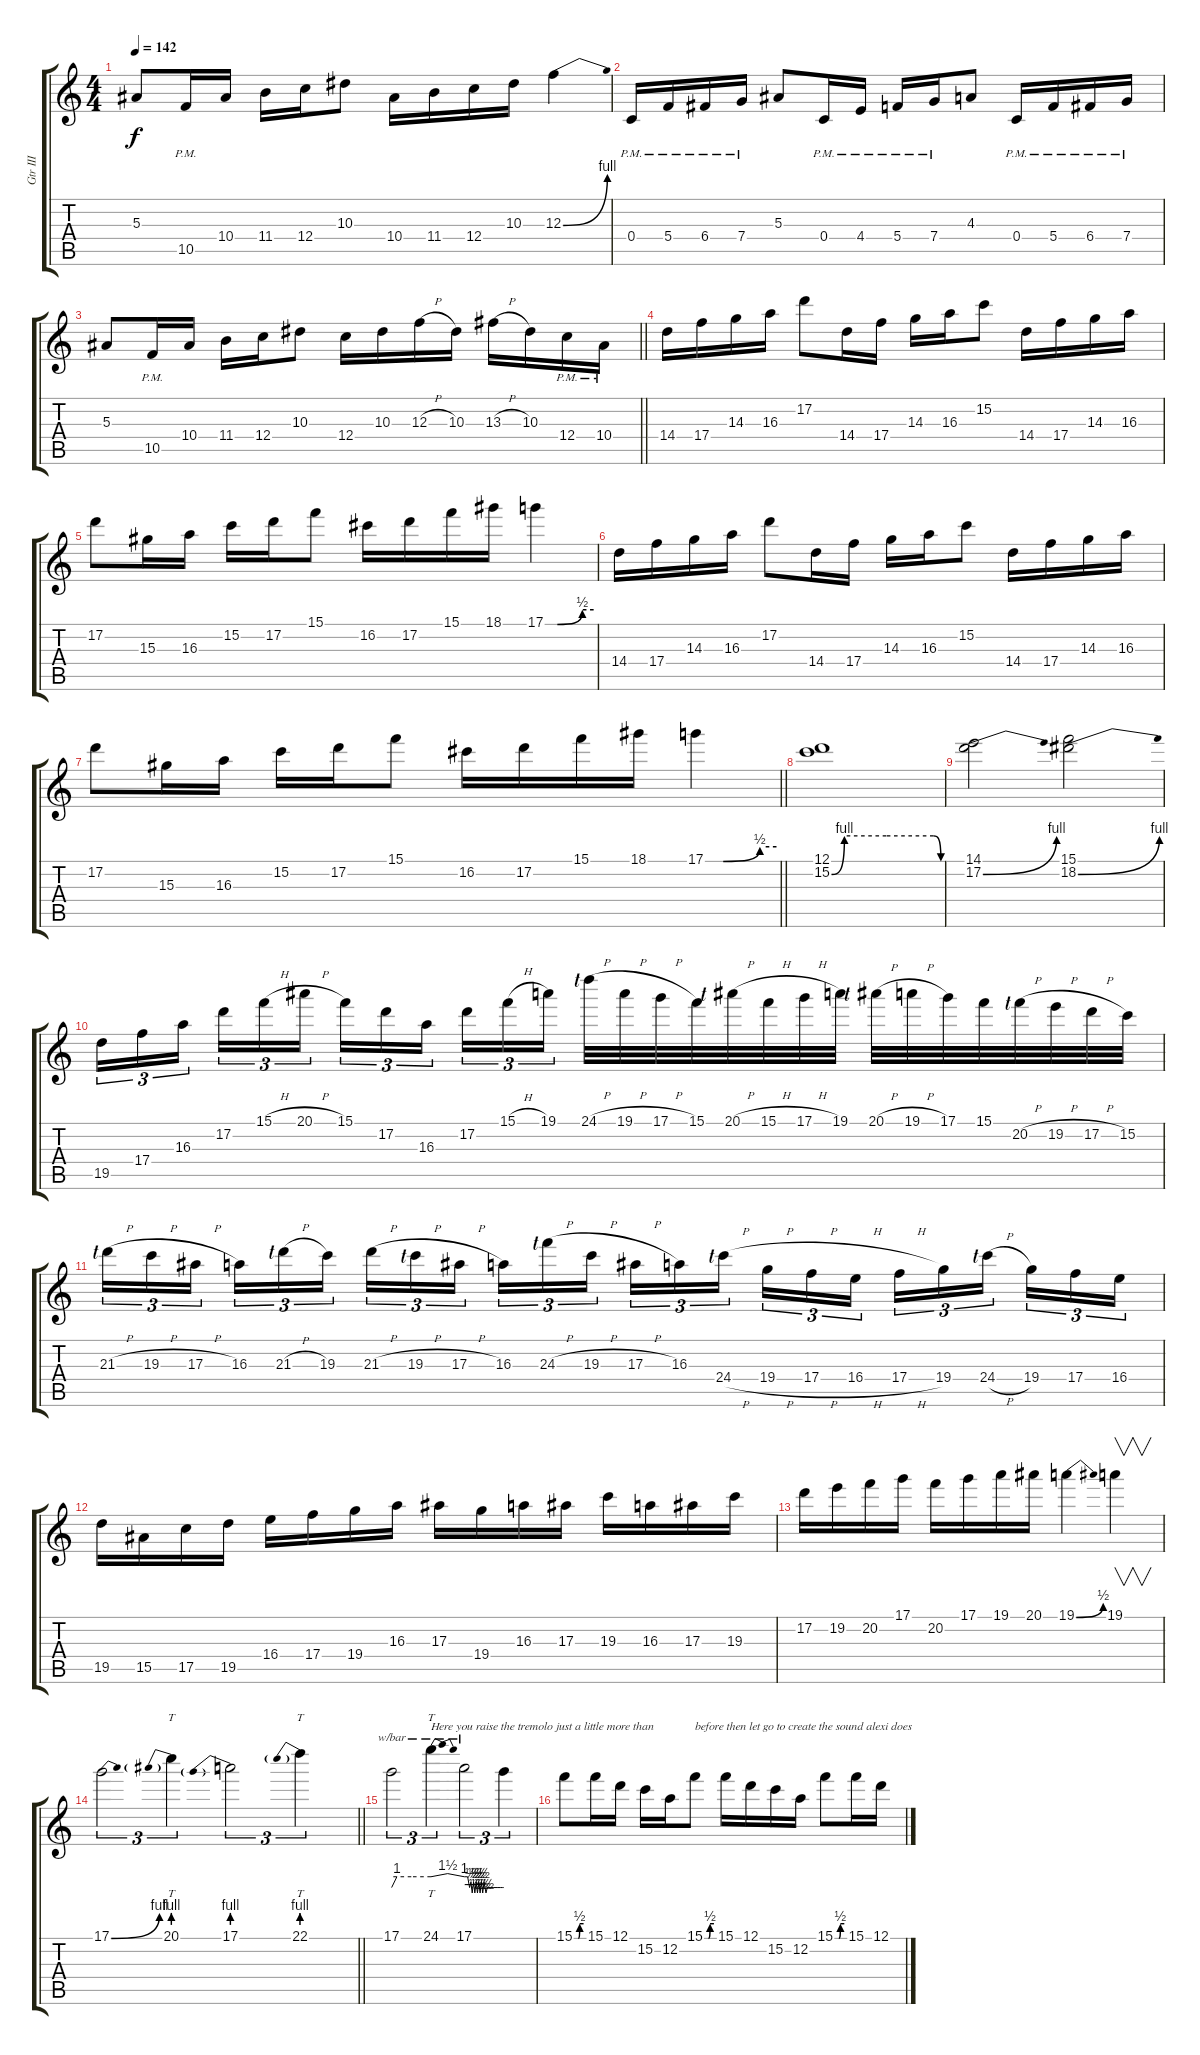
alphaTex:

\track ("Gtr III" "Gtr III") {instrument overdrivenguitar}
\staff {score tabs}
\tuning (D4 A3 F3 C3 G2 C2) {hide}
\ts (4 4)
\tempo 142
\clef g2
\ks c
5.3.8{dy f} 10.5{pm}.16 10.4.16 11.4.16 12.4.16 10.3.8 10.4.16 11.4.16 12.4.16 10.3.16 12.3{be (bend 0 0 60 4)}.4 |
0.4{pm}.16 5.4{pm}.16 6.4{pm}.16 7.4{pm}.16 5.3.8 0.4{pm}.16 4.4{pm}.16 5.4{pm}.16 7.4{pm}.16 4.3.8 0.4{pm}.16 5.4{pm}.16 6.4{pm}.16 7.4{pm}.16 |
\barLineRight lightlight
5.3.8 10.5{pm}.16 10.4.16 11.4.16 12.4.16 10.3.8 12.4.16 10.3.16 12.3{h}.16 10.3.16 13.3{h}.16 10.3.16 12.4{pm}.16 10.4{pm}.16 |
14.4.16 17.4.16 14.3.16 16.3.16 17.2.8 14.4.16 17.4.16 14.3.16 16.3.16 15.2.8 14.4.16 17.4.16 14.3.16 16.3.16 |
17.2.8 15.3.16 16.3.16 15.2.16 17.2.16 15.1.8 16.2.16 17.2.16 15.1.16 18.1.16 17.1{be (custom 0 0 15 0 46 2 60 2)}.4 |
14.4.16 17.4.16 14.3.16 16.3.16 17.2.8 14.4.16 17.4.16 14.3.16 16.3.16 15.2.8 14.4.16 17.4.16 14.3.16 16.3.16 |
\barLineRight lightlight
17.2.8 15.3.16 16.3.16 15.2.16 17.2.16 15.1.8 16.2.16 17.2.16 15.1.16 18.1.16 17.1{be (custom 0 0 15 0 46 2 60 2)}.4 |
(12.1 15.2{be (custom 0 0 7 4 30 4 56 4 60 0)}).1 |
(14.1 17.2{be (bend 0 0 60 4)}).2 (15.1 18.2{be (bend 0 0 60 4)}).2 |
19.5.16{tu (3 2)} 17.4.16{tu (3 2)} 16.3.16{tu (3 2) beam splitsecondary} 17.2.16{tu (3 2)} 15.1{h}.16{tu (3 2)} 20.1{h}.16{tu (3 2)} 15.1.16{tu (3 2)} 17.2.16{tu (3 2)} 16.3.16{tu (3 2) beam splitsecondary} 17.2.16{tu (3 2)} 15.1{h}.16{tu (3 2)} 19.1.16{tu (3 2)} 24.1{h lf 1}.32 19.1{h}.32 17.1{h}.32 15.1.32 20.1{h lf 1}.32 15.1{h}.32 17.1{h}.32 19.1.32 20.1{h lf 1}.32 19.1{h}.32 17.1.32 15.1.32 20.2{h lf 1}.32 19.2{h}.32 17.2{h}.32 15.2.32 |
21.3{h lf 1}.16{tu (3 2)} 19.3{h}.16{tu (3 2)} 17.3{h}.16{tu (3 2) beam splitsecondary} 16.3.16{tu (3 2)} 21.3{h lf 1}.16{tu (3 2)} 19.3.16{tu (3 2)} 21.3{h}.16{tu (3 2)} 19.3{h lf 1}.16{tu (3 2)} 17.3{h}.16{tu (3 2) beam splitsecondary} 16.3.16{tu (3 2)} 24.3{h lf 1}.16{tu (3 2)} 19.3{h}.16{tu (3 2)} 17.3{h}.16{tu (3 2)} 16.3.16{tu (3 2)} 24.4{h lf 1}.16{tu (3 2) beam splitsecondary} 19.4{h}.16{tu (3 2)} 17.4{h}.16{tu (3 2)} 16.4{h}.16{tu (3 2)} 17.4{h}.16{tu (3 2)} 19.4.16{tu (3 2)} 24.4{h lf 1}.16{tu (3 2) beam splitsecondary} 19.4.16{tu (3 2)} 17.4.16{tu (3 2)} 16.4.16{tu (3 2)} |
19.5.16 15.5.16 17.5.16 19.5.16 16.4.16 17.4.16 19.4.16 16.3.16 17.3.16 19.4.16 16.3.16 17.3.16 19.3.16 16.3.16 17.3.16 19.3.16 |
17.2.16 19.2.16 20.2.16 17.1.16 20.2.16 17.1.16 19.1.16 20.1.16 19.1{be (bend 0 0 60 2)}.4 19.1.4{v} |
\barLineRight lightlight
17.1{be (bend 0 0 60 4)}.2{tu (3 2)} 20.1{be (prebend 0 4 60 4)}.4{tt tu (3 2)} 17.1{be (prebend 0 4 60 4)}.2{tu (3 2)} 22.1{be (prebend 0 4 60 4)}.4{tt tu (3 2)} |
\section ("" "")
17.1.2{tu (3 2) tbe (custom default 0 0 8 4 30 4 60 4)} 24.1.4{tt tu (3 2) tbe (dip default 0 4 30 6 60 4) txt "Here you raise the tremolo just a little more than"} 17.1.2{tu (3 2) tbe (custom default 0 4 5 4 8 0 10 2 12 -2 14 2 16 -2 18 2 20 -2 22 2 24 -2 26 2 28 -2 30 2 33 -2 35 0 40 0 45 0 50 0 55 0 58 0 60 0)} 17.1{t}.4{tu (3 2)} |
15.1{be (custom 0 0 26 0 35 2 60 2)}.8 15.1.16 12.1.16 15.2.16 12.2.16 15.1{be (custom 0 0 25 0 35 2 60 2)}.8{txt "before then let go to create the sound alexi does"} 15.1.16 12.1.16 15.2.16 12.2.16 15.1{be (custom 0 0 25 0 35 2 60 2)}.8 15.1.16 12.1.16
